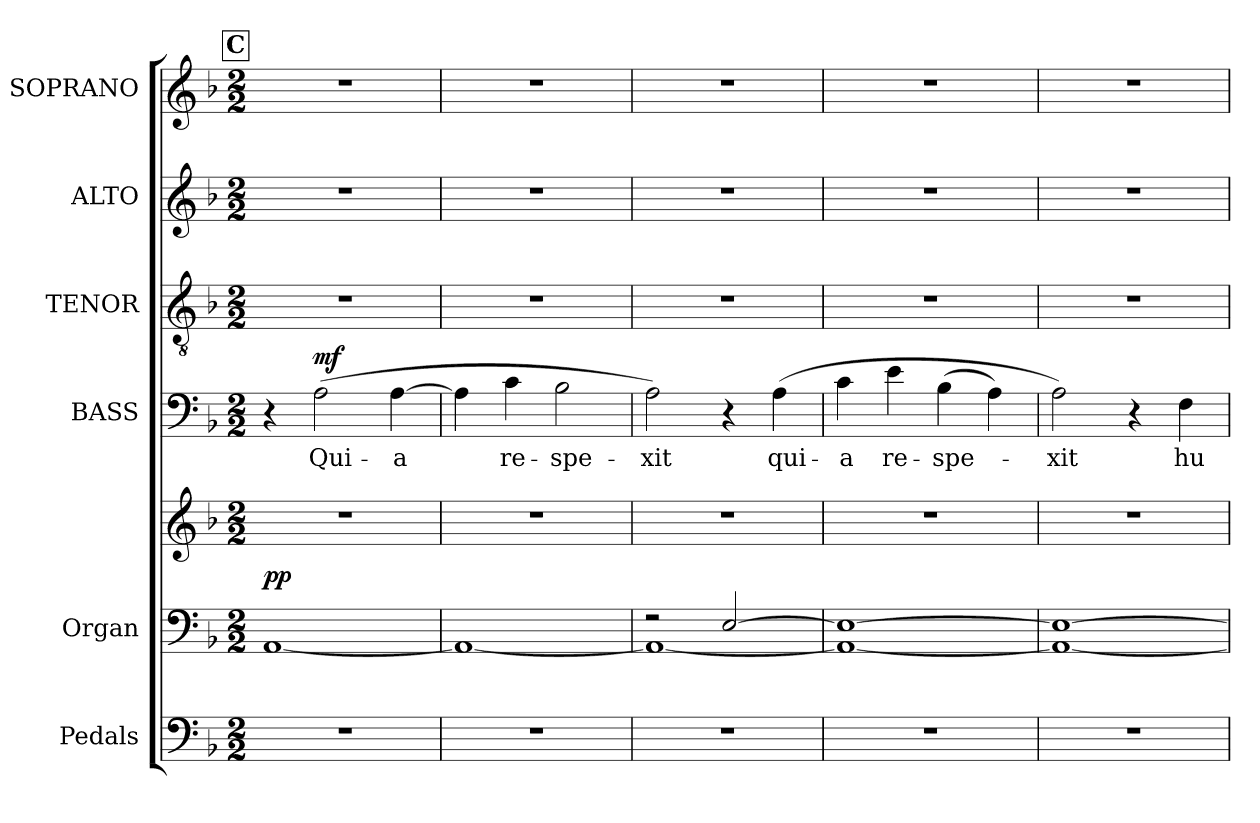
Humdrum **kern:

**kern	**kern	**kern	**dynam	**kern	**text	**dynam	**kern	**kern	**kern
*part6	*part5	*part5	*part5	*part4	*part4	*part4	*part3	*part2	*part1
*staff7	*staff6	*staff5	*staff5/6	*staff4	*staff4	*staff4	*staff3	*staff2	*staff1
*I"Pedals	*I"Organ	*	*	*I"BASS	*	*	*I"TENOR	*I"ALTO	*I"SOPRANO
*I'Ped.	*I'Org.	*	*	*I'B.	*	*	*I'T.	*I'A.	*I'S.
!!LO:PB:g=z
*clefF4	*clefF4	*clefG2	*	*clefF4	*	*	*clefGv2	*clefG2	*clefG2
*	*	*	*	*	*	*	*ITrd7c12	*	*
*k[b-]	*k[b-]	*k[b-]	*	*k[b-]	*	*	*k[b-]	*k[b-]	*k[b-]
*F:	*F:	*F:	*	*F:	*	*	*F:	*F:	*F:
*M2/2	*M2/2	*M2/2	*	*M2/2	*	*	*M2/2	*M2/2	*M2/2
!!LO:REH:place=s1:B:color=#000000:enc=box:fs=16.5694:t=C
=66	=66	=66	=66	=66	=66	=66	=66	=66	=66
1r	[<1AAi	1r	pp	4r	.	.	1r	1r	1r
!	!	!	!	!	!LO:LY:b:color=#000000	!	!	!	!
.	.	.	.	(2Ai\	Qui-	mf	.	.	.
!	!	!	!	!	!LO:LY:b:color=#000000	!	!	!	!
.	.	.	.	[>4Ai\	-a	.	.	.	.
=67	=67	=67	=67	=67	=67	=67	=67	=67	=67
1r	1AAi_<	1r	.	4Ai\]	.	.	1r	1r	1r
!	!	!	!	!	!LO:LY:b:color=#000000	!	!	!	!
.	.	.	.	4ci\	re-	.	.	.	.
!	!	!	!	!	!LO:LY:b:color=#000000	!	!	!	!
.	.	.	.	2B-i\	-spe-	.	.	.	.
=68	=68	=68	=68	=68	=68	=68	=68	=68	=68
*	*^	*	*	*	*	*	*	*	*
!	!	!	!	!	!	!LO:LY:b:color=#000000	!	!	!	!
1r	2r	1AAi_<	1r	.	2Ai\)	-xit	.	1r	1r	1r
.	[>2Ei/	.	.	.	4r	.	.	.	.	.
!	!	!	!	!	!	!LO:LY:b:color=#000000	!	!	!	!
.	.	.	.	.	(4Ai\	qui-	.	.	.	.
*	*v	*v	*	*	*	*	*	*	*	*
=69	=69	=69	=69	=69	=69	=69	=69	=69	=69
!	!	!	!	!	!LO:LY:b:color=#000000	!	!	!	!
1r	1AAi_< 1Ei_>	1r	.	4ci\	-a	.	1r	1r	1r
!	!	!	!	!	!LO:LY:b:color=#000000	!	!	!	!
.	.	.	.	4ei\	re-	.	.	.	.
!	!	!	!	!	!LO:LY:b:color=#000000	!	!	!	!
.	.	.	.	(4B-i\	-spe-	.	.	.	.
.	.	.	.	4Ai\)	.	.	.	.	.
=70	=70	=70	=70	=70	=70	=70	=70	=70	=70
!	!	!	!	!	!LO:LY:b:color=#000000	!	!	!	!
1r	1AAi_< 1Ei_>	1r	.	2Ai\)	-xit	.	1r	1r	1r
.	.	.	.	4r	.	.	.	.	.
!	!	!	!	!	!LO:LY:b:color=#000000	!	!	!	!
.	.	.	.	4Fi\	hu-	.	.	.	.
=	=	=	=	=	=	=	=	=	=
*-	*-	*-	*-	*-	*-	*-	*-	*-	*-
